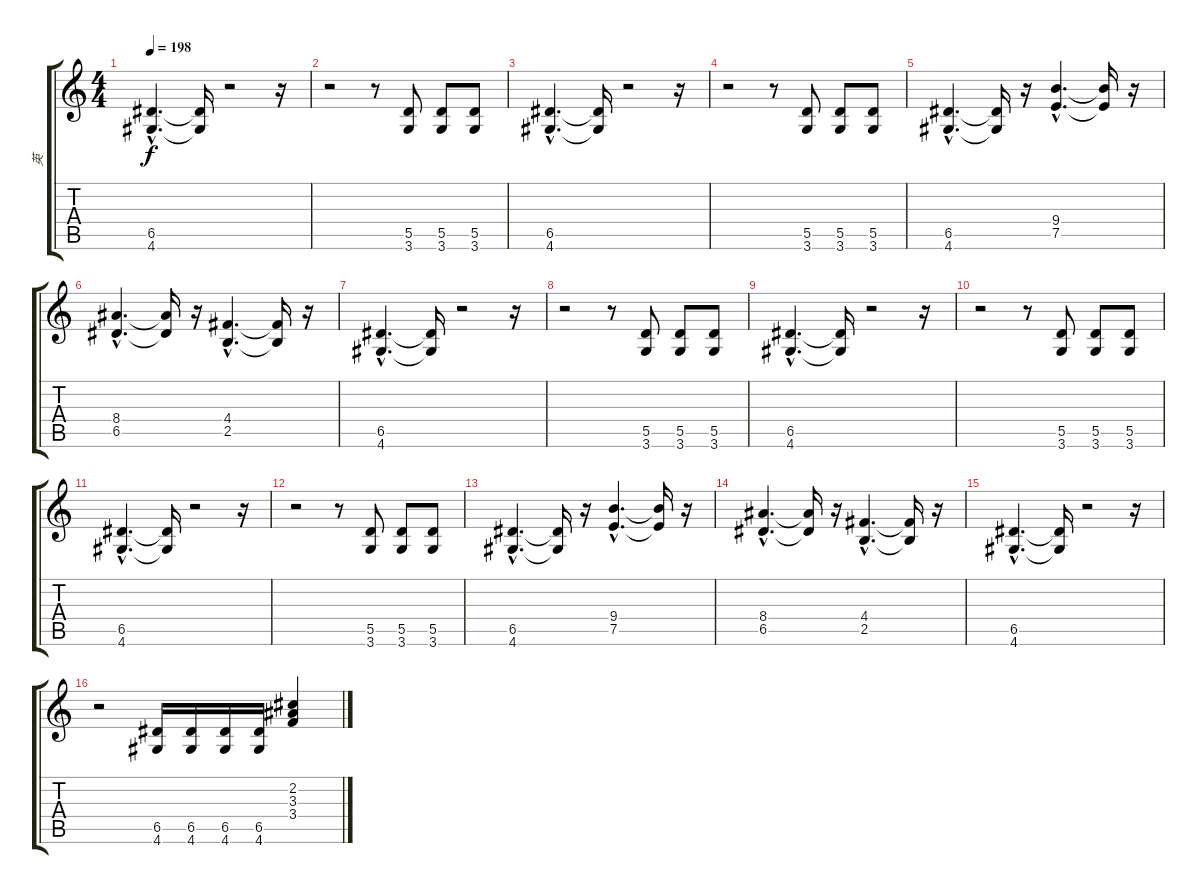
\track ("英" "英") {instrument distortionguitar}
\staff {score tabs}
\tuning (E4 B3 G3 D3 A2 E2) {hide}
\ts (4 4)
\tempo 198
\clef g2
\ks c
(6.5{hac} 4.6{hac}).4{d dy f} (6.5{t} 4.6{t}).16 r.2 r.16 |
r.2 r.8 (5.5 3.6).8 (5.5 3.6).8 (5.5 3.6).8 |
(6.5{hac} 4.6{hac}).4{d} (6.5{t} 4.6{t}).16 r.2 r.16 |
r.2 r.8 (5.5 3.6).8 (5.5 3.6).8 (5.5 3.6).8 |
(6.5{hac} 4.6{hac}).4{d} (6.5{t} 4.6{t}).16 r.16 (9.4{hac} 7.5{hac}).4{d} (9.4{t} 7.5{t}).16 r.16 |
(8.4{hac} 6.5{hac}).4{d} (8.4{t} 6.5{t}).16 r.16 (4.4{hac} 2.5{hac}).4{d} (4.4{t} 2.5{t}).16 r.16 |
(6.5{hac} 4.6{hac}).4{d} (6.5{t} 4.6{t}).16 r.2 r.16 |
r.2 r.8 (5.5 3.6).8 (5.5 3.6).8 (5.5 3.6).8 |
(6.5{hac} 4.6{hac}).4{d} (6.5{t} 4.6{t}).16 r.2 r.16 |
r.2 r.8 (5.5 3.6).8 (5.5 3.6).8 (5.5 3.6).8 |
(6.5{hac} 4.6{hac}).4{d} (6.5{t} 4.6{t}).16 r.2 r.16 |
r.2 r.8 (5.5 3.6).8 (5.5 3.6).8 (5.5 3.6).8 |
(6.5{hac} 4.6{hac}).4{d} (6.5{t} 4.6{t}).16 r.16 (9.4{hac} 7.5{hac}).4{d} (9.4{t} 7.5{t}).16 r.16 |
(8.4{hac} 6.5{hac}).4{d} (8.4{t} 6.5{t}).16 r.16 (4.4{hac} 2.5{hac}).4{d} (4.4{t} 2.5{t}).16 r.16 |
(6.5{hac} 4.6{hac}).4{d} (6.5{t} 4.6{t}).16 r.2 r.16 |
r.2 (6.5 4.6).16 (6.5 4.6).16 (6.5 4.6).16 (6.5 4.6).16 (2.2 3.3 3.4).4
